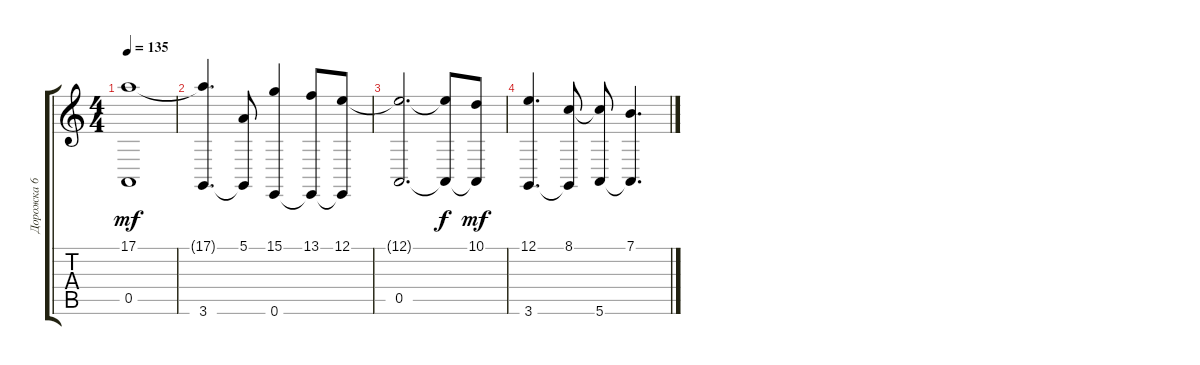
\track ("Дорожка 6" "Дорожка 6") {solo instrument honkytonkpiano}
\staff {score tabs}
\tuning (E4 B3 G3 D3 A2 E2) {hide}
\ts (4 4)
\tempo 135
\clef g2
\ks c
(17.1 0.5).1{dy mf} |
(17.1{t} 3.6).4{d} (5.1 3.6{t}).8 (15.1 0.6).4 (13.1 0.6{t}).8 (12.1 0.6{t}).8 |
(12.1{t} 0.5).2{d} (12.1{t} 0.5{t}).8{dy f} (10.1 0.5{t}).8{dy mf} |
(12.1 3.6).4{d} (8.1 3.6{t}).8 (8.1{t} 5.6).8 (7.1 5.6{t}).4{d}
